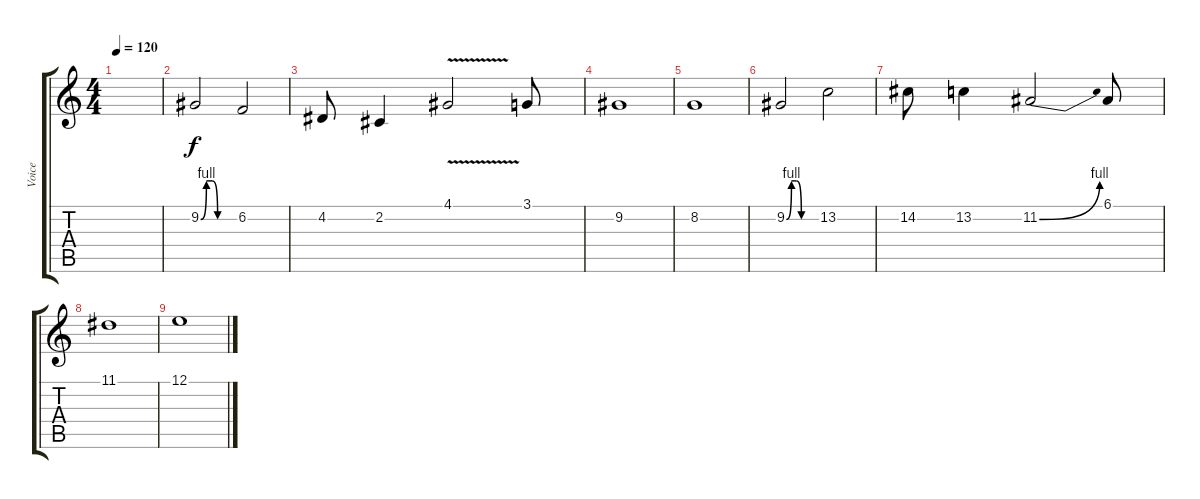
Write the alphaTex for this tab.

\track ("Voice" "Voice") {instrument lead1square}
\staff {score tabs}
\tuning (E4 B3 G3 D3 A2 E2) {hide}
\ts (4 4)
\tempo 120
\clef g2
\ks c
|
9.2{be (custom 0 0 10 4 20 4 30 0 60 0)}.2 6.2.2 |
4.2.8 2.2.4 4.1{v}.2 3.1.8 |
9.2.1 |
8.2.1 |
9.2{be (custom 0 0 10 4 20 4 30 0 60 0)}.2 13.2.2 |
14.2.8 13.2.4 11.2{be (bend 0 0 60 4)}.2 6.1.8 |
11.1.1 |
12.1.1
